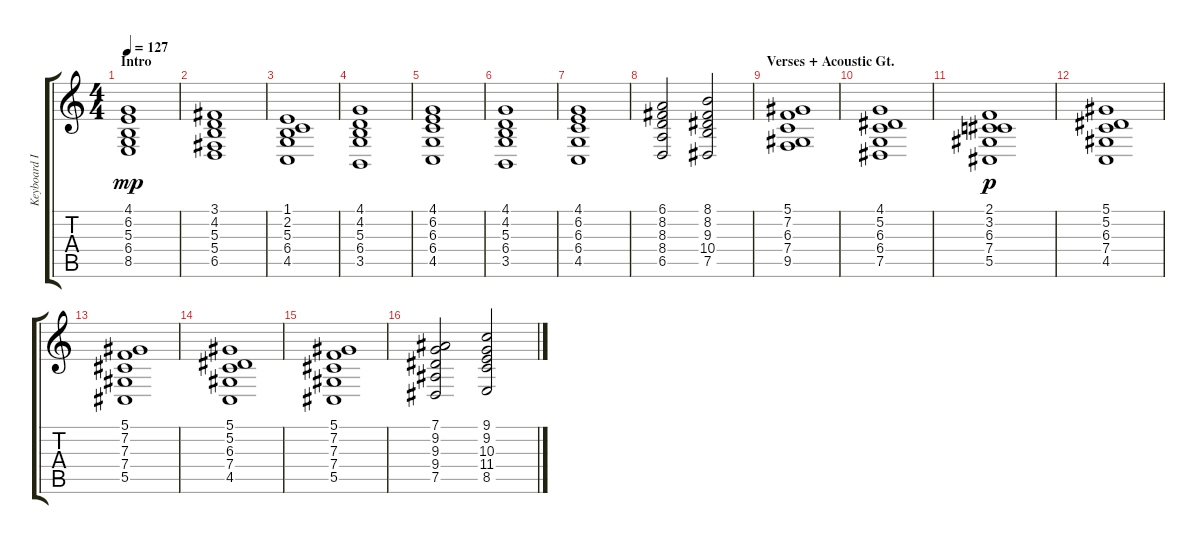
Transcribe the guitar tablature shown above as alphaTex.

\track ("Keyboard IV" "Keyboard I") {instrument pad5bowed}
\staff {score tabs}
\tuning (Eb4 Bb3 Gb3 Db3 Ab2 Eb2) {hide}
\ts (4 4)
\section ("" "Intro")
\tempo 127
\clef g2
\ks c
(4.1 6.2 5.3 6.4 8.5).1{dy mp instrument pad5bowed} |
(3.1 4.2 5.3 5.4 6.5).1 |
(1.1 2.2 5.3 6.4 4.5).1 |
(4.1 4.2 5.3 6.4 3.5).1 |
(4.1 6.2 6.3 6.4 4.5).1 |
(4.1 4.2 5.3 6.4 3.5).1 |
(4.1 6.2 6.3 6.4 4.5).1 |
(6.1 8.2 8.3 8.4 6.5).2 (8.1 8.2 9.3 10.4 7.5).2 |
\section ("" "Verses + Acoustic Gt.")
(5.1 7.2 6.3 7.4 9.5).1 |
(4.1 5.2 6.3 6.4 7.5).1 |
(2.1 3.2 6.3 7.4 5.5).1{dy p} |
(5.1 5.2 6.3 7.4 4.5).1 |
(5.1 7.2 7.3 7.4 5.5).1 |
(5.1 5.2 6.3 7.4 4.5).1 |
(5.1 7.2 7.3 7.4 5.5).1 |
(7.1 9.2 9.3 9.4 7.5).2 (9.1 9.2 10.3 11.4 8.5).2
